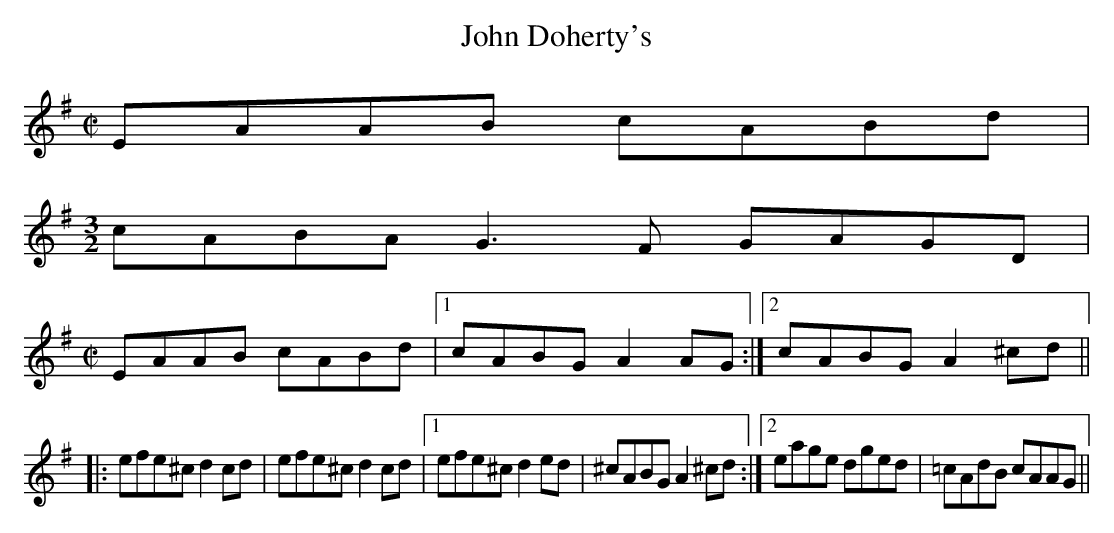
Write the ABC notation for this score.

X:1
T:John Doherty's
M:C|
K:Ador
EAAB cABd|
M:3/2
cABA G3F GAGD|
M:C|
EAAB cABd|1 cABG A2AG:|2 cABG A2 ^cd||
|:efe^c d2cd|efe^c d2cd|1 efe^c d2ed|^cABG A2^cd:|2 eage dged|=cAdB cAAG||
